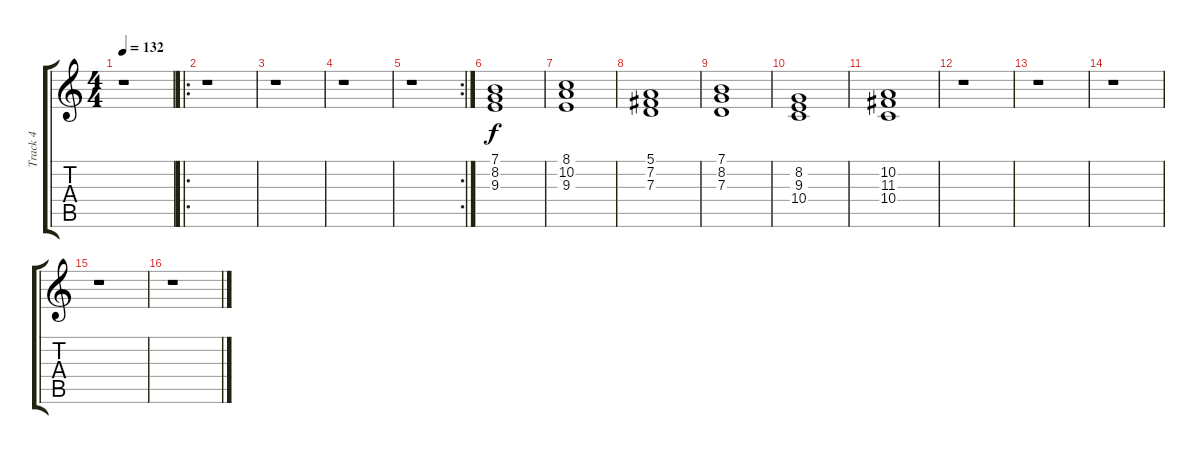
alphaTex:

\track ("Track 4" "Track 4") {instrument flute}
\staff {score tabs}
\tuning (E4 B3 G3 D3 A2 E2) {hide}
\ts (4 4)
\tempo 132
\clef g2
\ks c
r.1{dy f instrument flute} |
\ro
r.1 |
r.1 |
r.1 |
\rc 2
r.1 |
(7.1 8.2 9.3).1 |
(8.1 10.2 9.3).1 |
(5.1 7.2 7.3).1 |
(7.1 8.2 7.3).1 |
(8.2 9.3 10.4).1 |
(10.2 11.3 10.4).1 |
r.1 |
r.1 |
r.1 |
r.1 |
r.1
